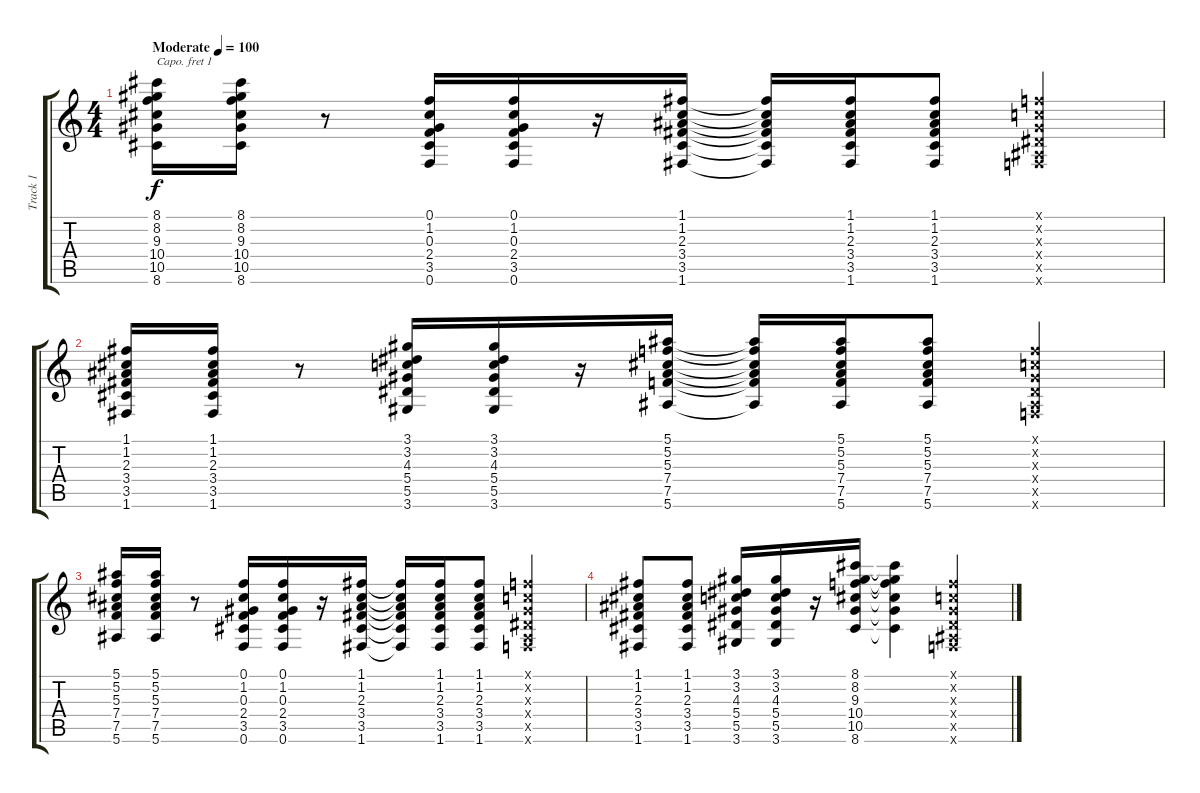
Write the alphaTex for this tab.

\track ("Track 1" "Track 1") {instrument acousticguitarsteel}
\staff {score tabs}
\capo 1
\tuning (E4 B3 G3 D3 A2 E2) {hide}
\ts (4 4)
\tempo (100 "Moderate")
\clef g2
\ks c
(8.1 8.2 9.3 10.4 10.5 8.6).16{dy f instrument acousticguitarsteel} (8.1 8.2 9.3 10.4 10.5 8.6).16 r.8 (0.1 1.2 0.3 2.4 3.5 0.6).16 (0.1 1.2 0.3 2.4 3.5 0.6).16 r.16 (1.1 1.2 2.3 3.4 3.5 1.6).16 (1.1{t} 1.2{t} 2.3{t} 3.4{t} 3.5{t} 1.6{t}).16 (1.1 1.2 2.3 3.4 3.5 1.6).16 (1.1 1.2 2.3 3.4 3.5 1.6).8 (0.1{x} 0.2{x} 0.3{x} 0.4{x} 0.5{x} 0.6{x}).4 |
(1.1 1.2 2.3 3.4 3.5 1.6).16 (1.1 1.2 2.3 3.4 3.5 1.6).16 r.8 (3.1 3.2 4.3 5.4 5.5 3.6).16 (3.1 3.2 4.3 5.4 5.5 3.6).16 r.16 (5.1 5.2 5.3 7.4 7.5 5.6).16 (5.1{t} 5.2{t} 5.3{t} 7.4{t} 7.5{t} 5.6{t}).16 (5.1 5.2 5.3 7.4 7.5 5.6).16 (5.1 5.2 5.3 7.4 7.5 5.6).8 (0.1{x} 0.2{x} 0.3{x} 0.4{x} 0.5{x} 0.6{x}).4 |
(5.1 5.2 5.3 7.4 7.5 5.6).16 (5.1 5.2 5.3 7.4 7.5 5.6).16 r.8 (0.1 1.2 0.3 2.4 3.5 0.6).16 (0.1 1.2 0.3 2.4 3.5 0.6).16 r.16 (1.1 1.2 2.3 3.4 3.5 1.6).16 (1.1{t} 1.2{t} 2.3{t} 3.4{t} 3.5{t} 1.6{t}).16 (1.1 1.2 2.3 3.4 3.5 1.6).16 (1.1 1.2 2.3 3.4 3.5 1.6).8 (0.1{x} 0.2{x} 0.3{x} 0.4{x} 0.5{x} 0.6{x}).4 |
(1.1 1.2 2.3 3.4 3.5 1.6).8 (1.1 1.2 2.3 3.4 3.5 1.6).8 (3.1 3.2 4.3 5.4 5.5 3.6).16 (3.1 3.2 4.3 5.4 5.5 3.6).16 r.16 (8.1 8.2 9.3 10.4 10.5 8.6).16 (8.1{t} 8.2{t} 9.3{t} 10.4{t} 10.5{t} 8.6{t}).4 (0.1{x} 0.2{x} 0.3{x} 0.4{x} 0.5{x} 0.6{x}).4
